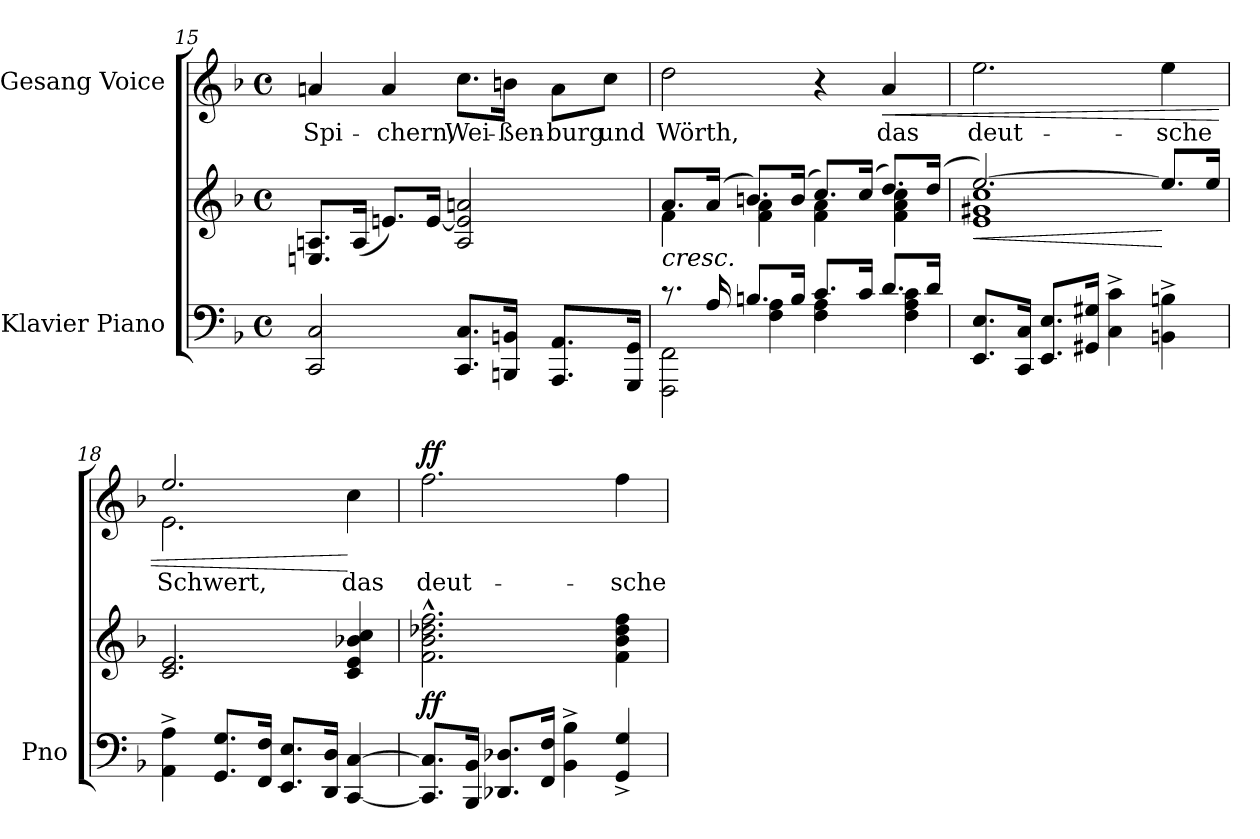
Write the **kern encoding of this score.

**kern	**kern	**dynam	**kern	**text	**dynam
*part2	*part2	*part2	*part1	*part1	*part1
*staff3	*staff2	*staff2/3	*staff1	*staff1	*staff1
*I"Klavier Piano	*	*	*I"Gesang Voice	*	*
*I'Pno	*	*	*	*	*
*clefF4	*clefG2	*	*clefG2	*	*
*k[b-]	*k[b-]	*	*k[b-]	*	*
*M4/4	*M4/4	*	*M4/4	*	*
*met(c)	*met(c)	*	*met(c)	*	*
=15	=15	=15	=15	=15	=15
!	!	!	!	!LO:LY:b	!
2CC/ 2C/	8.En/ 8.An/L	.	4an/	Spi-	.
.	(<16A/Jk	.	.	.	.
!	!	!	!	!LO:LY:b	!
.	8.en/L)	.	4a/	-chern,	.
.	[16e/Jk	.	.	.	.
!	!	!	!	!LO:LY:b	!
8.CC/ 8.C/L	2A/ 2e/] 2an/	.	8.cc\L	Wei-	.
!	!	!	!	!LO:LY:b	!
16BBBn/ 16BBn/Jk	.	.	16bn\Jk	-ßen-	.
!	!	!	!	!LO:LY:b	!
8.AAA/ 8.AA/L	.	.	8a\L	-burg	.
!	!	!	!	!LO:LY:b	!
.	.	.	8cc\J	und	.
16GGG/ 16GG/Jk	.	.	.	.	.
!!LO:PB:g=z
=16	=16	=16	=16	=16	=16
*^	*	*	*	*	*
*	*^	*	*	*	*	*
!	!	!	!	!LO:HP:b	!	!LO:LY:b	!
*	*	*	*^	*	*	*	*
8.r	4ryy	2FFF\ 2FF\	8.a/L	4f\	<	2dd\	Wörth,	.
16A/	.	.	(>16a/Jk	.	.	.	.	.
8.Bn/L	4F\ 4A\	.	8.bn/L)	4f\ 4a\	.	.	.	.
16B/Jk	.	.	(>16b/Jk	.	.	.	.	.
8.c/L	4F\ 4A\	2ryy	8.cc/L)	4f\ 4a\	.	4r	.	.
16c/Jk	.	.	(>16cc/Jk	.	.	.	.	.
!	!	!	!	!	!	!	!LO:LY:b	!LO:HP:b
8.d/L	4F\ 4A\ 4c\	.	8.dd/L)	4f\ 4a\ 4cc\	.	4a/	das	<
(>16d/Jk	.	.	(>16dd/Jk	.	.	.	.	.
*v	*v	*v	*	*	*	*	*	*
=17	=17	=17	=17	=17	=17	=17
*	*	*^	*	*	*	*
!	!	!	!	!LO:HP:b	!	!LO:LY:b	!
8.EE/ 8.E/L	[2.ee/)	1cc	1e 1g#X)	<	2.ee\	deut-	.
16CC/ 16C/Jk	.	.	.	.	.	.	.
8.EE/ 8.E/L	.	.	.	.	.	.	.
16GG#X/ 16G#X/Jk	.	.	.	.	.	.	.
4C\^ 4c\^	.	.	.	.	.	.	.
!	!	!	!	!	!	!LO:LY:b	!
4BBn\^ 4Bn\^	8.ee/L]	.	.	[	4ee\	-sche	.
.	16ee/Jk	.	.	.	.	.	.
*	*v	*v	*v	*	*	*	*
.	.	[	.	.	.
=18	=18	=18	=18	=18	=18
!	!	!	!	!LO:LY:b	!
*	*	*	*^	*	*
4AA\^ 4A\^	2.c/ 2.e/	.	2.ee/	2.e\	Schwert,	.
8.GG/ 8.G/L	.	.	.	.	.	.
16FF/ 16F/Jk	.	.	.	.	.	.
8.EE/ 8.E/L	.	.	.	.	.	.
16DD/ 16D/Jk	.	.	.	.	.	.
!	!	!	!	!	!LO:LY:b	!
[4CC/ [4C/	4c/ 4e/ 4b-X/ 4cc/	.	4cc\	4ryy	das	[
=19	=19	=19	=19	=19	=19	=19
!	!	!LO:DY:b	!	!	!LO:LY:b	!LO:DY:a
*	*	*	*v	*v	*	*
8.CC/] 8.C/]L	2.f\^^ 2.b-\^^ 2.dd-X\^^ 2.ff\^^	ff	2.ff\	deut-	ff
16BBB-/ 16BB-/Jk	.	.	.	.	.
8.DD-X/ 8.D-X/L	.	.	.	.	.
16FF/ 16F/Jk	.	.	.	.	.
4BB-\^ 4B-\^	.	.	.	.	.
!	!	!	!	!LO:LY:b	!
4GG/^ 4G/^	4f\ 4b-\ 4dd-\ 4ff\	.	4ff\	-sche	.
=	=	=	=	=	=
*-	*-	*-	*-	*-	*-
